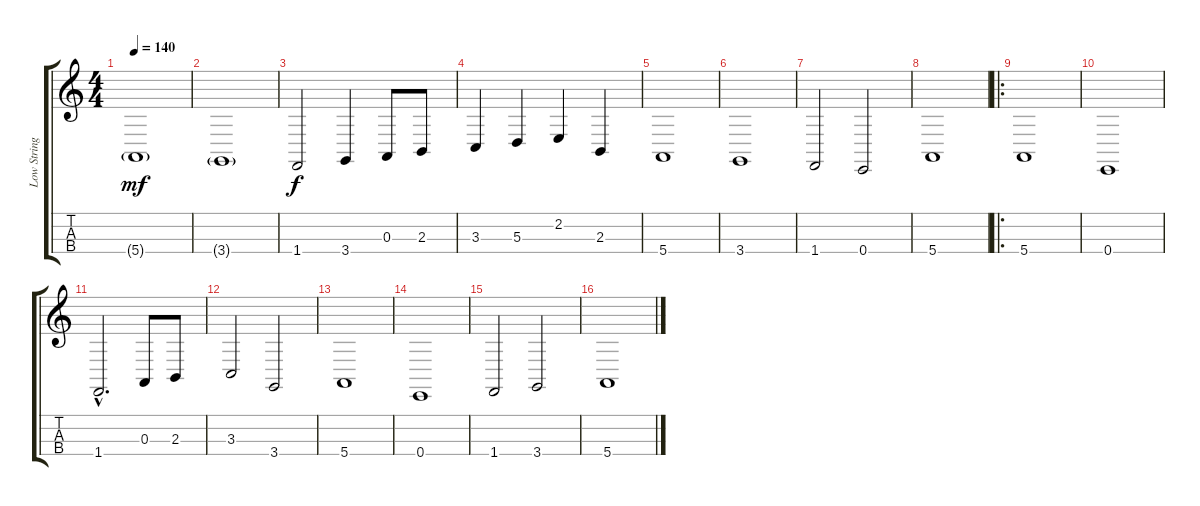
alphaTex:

\track ("Low Strings/Bass" "Low String") {instrument synthstrings1}
\staff {score tabs}
\tuning (G3 D3 A2 E2) {hide}
\ts (4 4)
\tempo 140
\clef g2
\ks c
5.4{g}.1{dy mf instrument synthstrings1} |
3.4{g}.1 |
1.4.2{dy f} 3.4.4 0.3.8 2.3.8 |
3.3.4 5.3.4 2.2.4 2.3.4 |
5.4.1 |
3.4.1 |
1.4.2 0.4.2 |
5.4.1 |
\ro
5.4.1 |
0.4.1 |
1.4{hac}.2{d} 0.3.8 2.3.8 |
3.3.2 3.4.2 |
5.4.1 |
0.4.1 |
1.4.2 3.4.2 |
5.4.1
